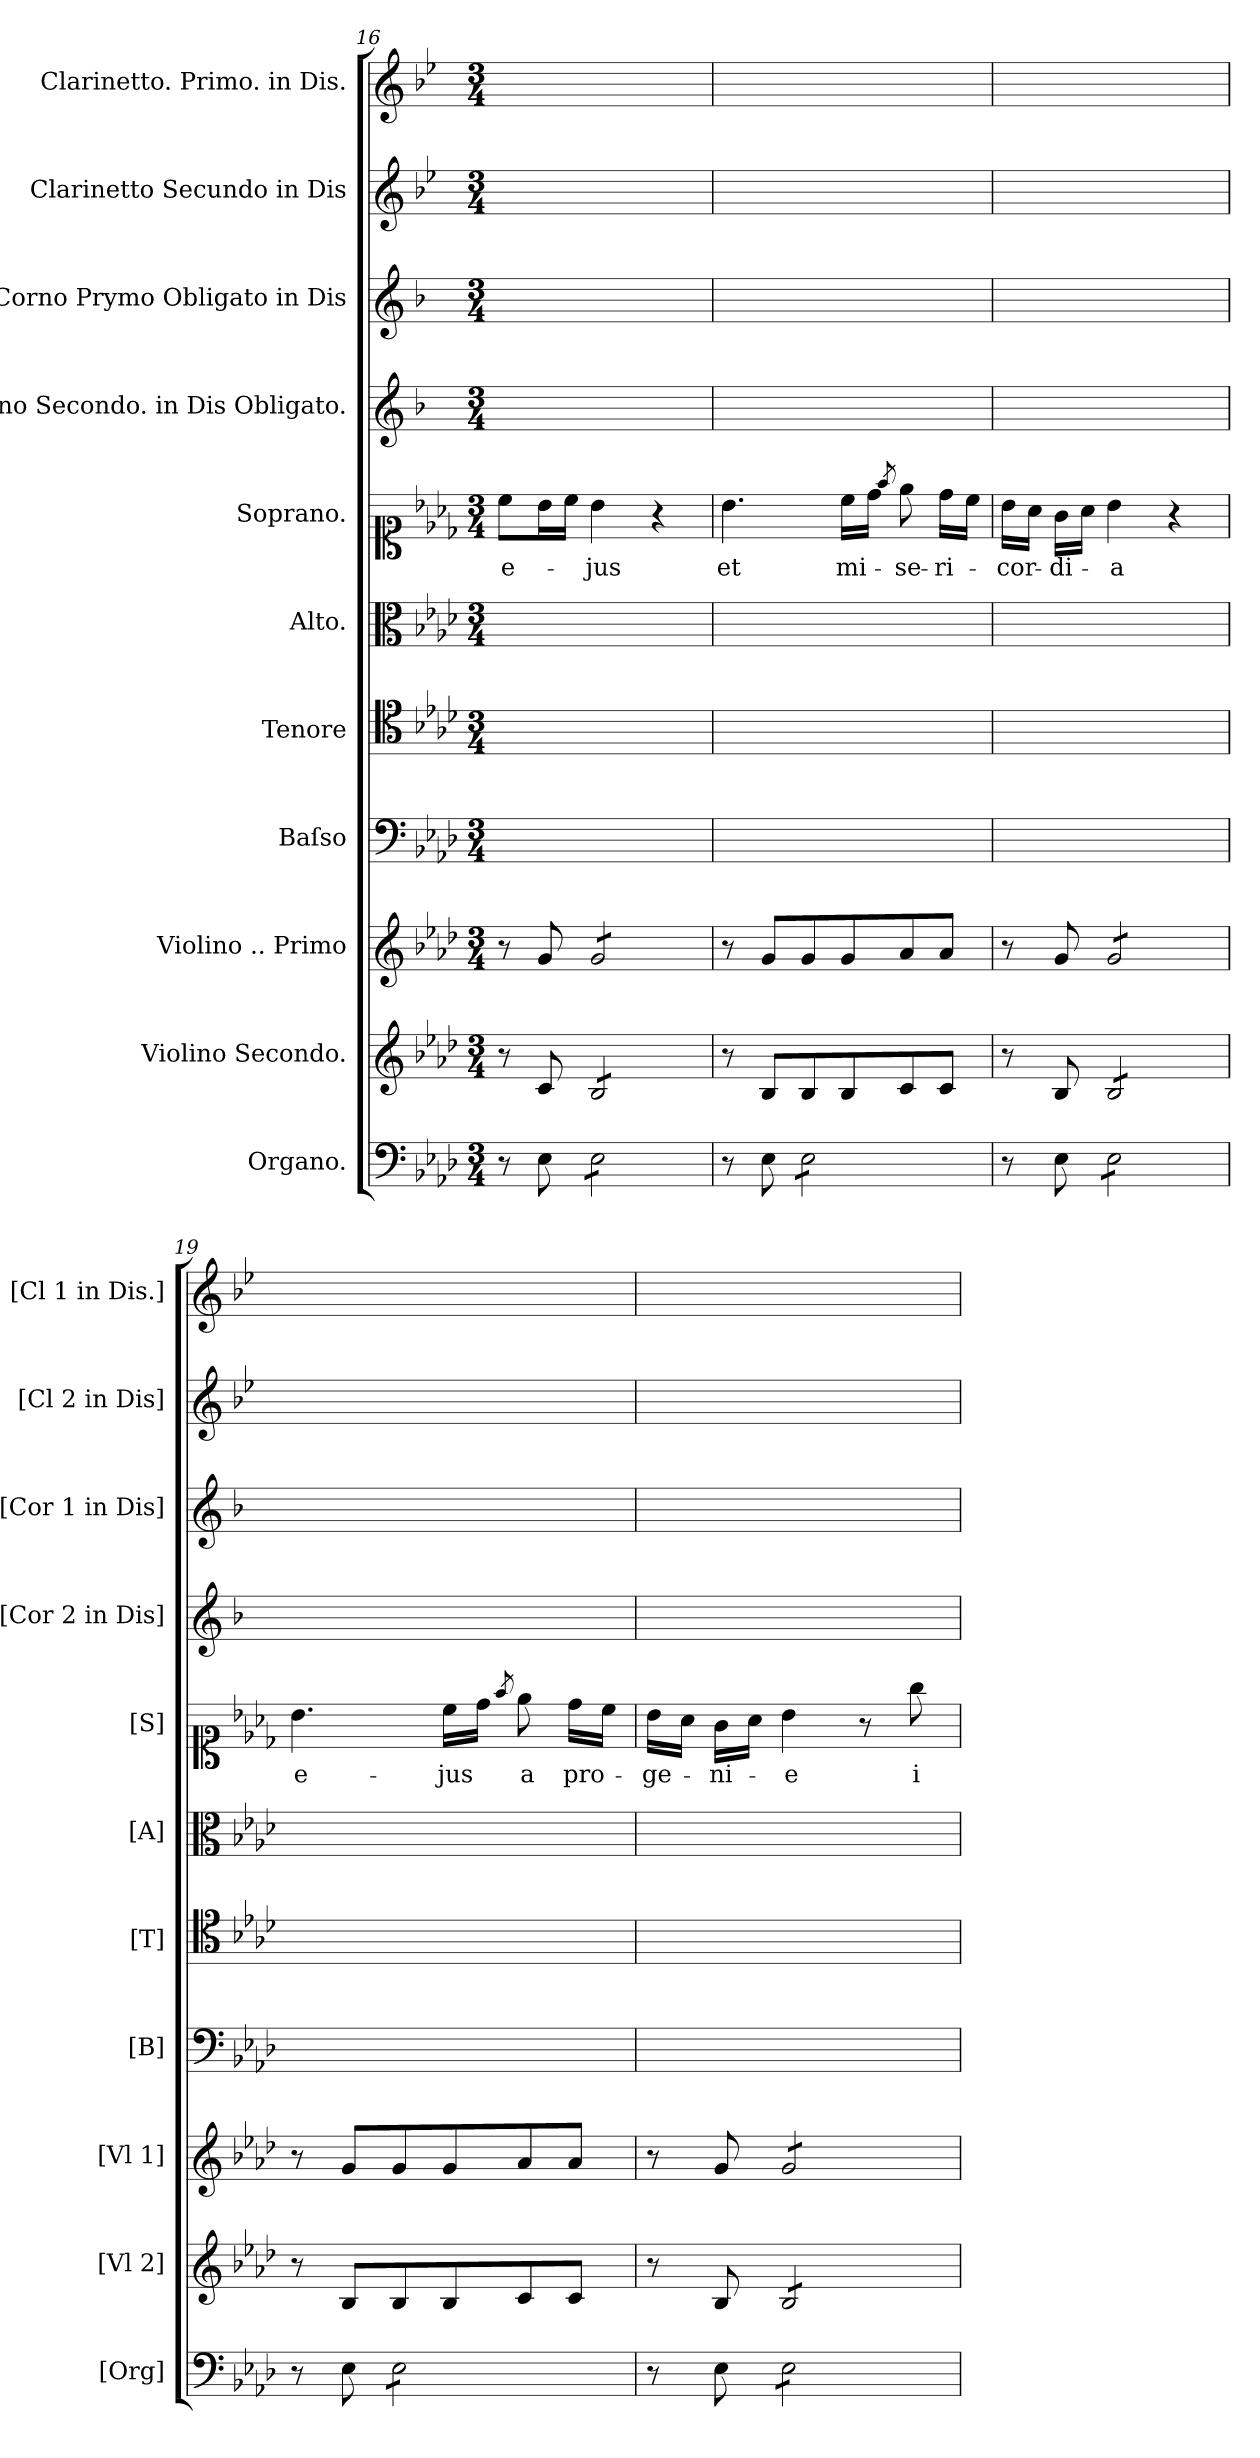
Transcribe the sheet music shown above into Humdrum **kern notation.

**kern	**kern	**kern	**kern	**kern	**kern	**kern	**text	**kern	**kern	**kern	**kern
*part11	*part10	*part9	*part8	*part7	*part6	*part5	*part5	*part4	*part3	*part2	*part1
*staff11	*staff10	*staff9	*staff8	*staff7	*staff6	*staff5	*staff5	*staff4	*staff3	*staff2	*staff1
*I"Organo.	*I"Violino Secondo.	*I"Violino .. Primo	*I"Baſso	*I"Tenore	*I"Alto.	*I"Soprano.	*	*I"Corno Secondo. in Dis Obligato.	*I"Corno Prymo Obligato in Dis	*I"Clarinetto Secundo in Dis	*I"Clarinetto. Primo. in Dis.
*I'[Org]	*I'[Vl 2]	*I'[Vl 1]	*I'[B]	*I'[T]	*I'[A]	*I'[S]	*	*I'[Cor 2 in Dis]	*I'[Cor 1 in Dis]	*I'[Cl 2 in Dis]	*I'[Cl 1 in Dis.]
*clefF4	*clefG2	*clefG2	*clefF4	*clefC4	*clefC3	*clefC1	*	*clefG2	*clefG2	*clefG2	*clefG2
*	*	*	*	*	*	*	*	*ITrd5c9	*ITrd5c9	*ITrd1c2	*ITrd1c2
*k[b-e-a-d-]	*k[b-e-a-d-]	*k[b-e-a-d-]	*k[b-e-a-d-]	*k[b-e-a-d-]	*k[b-e-a-d-]	*k[b-e-a-d-]	*	*k[b-e-a-d-]	*k[b-e-a-d-]	*k[b-e-a-d-]	*k[b-e-a-d-]
*A-:	*A-:	*A-:	*A-:	*A-:	*A-:	*A-:	*	*A-:	*A-:	*A-:	*A-:
*M3/4	*M3/4	*M3/4	*M3/4	*M3/4	*M3/4	*M3/4	*	*M3/4	*M3/4	*M3/4	*M3/4
=16	=16	=16	=16	=16	=16	=16	=16	=16	=16	=16	=16
8r	8r	8r	2.ryy	2.ryy	2.ryy	8cc\L	e-	2.ryy	2.ryy	2.ryy	2.ryy
8E-\	8c/	8g/	.	.	.	16b-\L	.	.	.	.	.
.	.	.	.	.	.	16cc\JJ	.	.	.	.	.
*tremolo	*	*	*	*	*	*	*	*	*	*	*
*	*tremolo	*	*	*	*	*	*	*	*	*	*
*	*	*tremolo	*	*	*	*	*	*	*	*	*
8E-\L	8B-/L	8g/L	.	.	.	4b-\	-jus	.	.	.	.
8E-\	8B-/	8g/	.	.	.	.	.	.	.	.	.
8E-\	8B-/	8g/	.	.	.	4r	.	.	.	.	.
8E-\J	8B-/J	8g/J	.	.	.	.	.	.	.	.	.
*	*	*Xtremolo	*	*	*	*	*	*	*	*	*
*	*Xtremolo	*	*	*	*	*	*	*	*	*	*
*Xtremolo	*	*	*	*	*	*	*	*	*	*	*
=17	=17	=17	=17	=17	=17	=17	=17	=17	=17	=17	=17
8r	8r	8r	2.ryy	2.ryy	2.ryy	4.b-\	et	2.ryy	2.ryy	2.ryy	2.ryy
8E-\	8B-/L	8g/L	.	.	.	.	.	.	.	.	.
*tremolo	*	*	*	*	*	*	*	*	*	*	*
8E-\L	8B-/	8g/	.	.	.	.	.	.	.	.	.
8E-\	8B-/	8g/	.	.	.	16cc\LL	mi-	.	.	.	.
.	.	.	.	.	.	16dd-\JJ	.	.	.	.	.
.	.	.	.	.	.	8qff/	.	.	.	.	.
8E-\	8c/	8a-/	.	.	.	8ee-\	-se-	.	.	.	.
8E-\J	8c/J	8a-/J	.	.	.	16dd-\LL	-ri-	.	.	.	.
*Xtremolo	*	*	*	*	*	*	*	*	*	*	*
.	.	.	.	.	.	16cc\JJ	.	.	.	.	.
=18	=18	=18	=18	=18	=18	=18	=18	=18	=18	=18	=18
8r	8r	8r	2.ryy	2.ryy	2.ryy	16b-\LL	-cor-	2.ryy	2.ryy	2.ryy	2.ryy
.	.	.	.	.	.	16a-\JJ	.	.	.	.	.
8E-\	8B-/	8g/	.	.	.	16g\LL	-di-	.	.	.	.
.	.	.	.	.	.	16a-\JJ	.	.	.	.	.
*tremolo	*	*	*	*	*	*	*	*	*	*	*
*	*tremolo	*	*	*	*	*	*	*	*	*	*
*	*	*tremolo	*	*	*	*	*	*	*	*	*
8E-\L	8B-/L	8g/L	.	.	.	4b-\	-a	.	.	.	.
8E-\	8B-/	8g/	.	.	.	.	.	.	.	.	.
8E-\	8B-/	8g/	.	.	.	4r	.	.	.	.	.
8E-\J	8B-/J	8g/J	.	.	.	.	.	.	.	.	.
*	*	*Xtremolo	*	*	*	*	*	*	*	*	*
*	*Xtremolo	*	*	*	*	*	*	*	*	*	*
*Xtremolo	*	*	*	*	*	*	*	*	*	*	*
=19	=19	=19	=19	=19	=19	=19	=19	=19	=19	=19	=19
8r	8r	8r	2.ryy	2.ryy	2.ryy	4.b-\	e-	2.ryy	2.ryy	2.ryy	2.ryy
8E-\	8B-/L	8g/L	.	.	.	.	.	.	.	.	.
*tremolo	*	*	*	*	*	*	*	*	*	*	*
8E-\L	8B-/	8g/	.	.	.	.	.	.	.	.	.
8E-\	8B-/	8g/	.	.	.	16cc\LL	-jus	.	.	.	.
.	.	.	.	.	.	16dd-\JJ	.	.	.	.	.
.	.	.	.	.	.	8qff/	.	.	.	.	.
8E-\	8c/	8a-/	.	.	.	8ee-\	a	.	.	.	.
8E-\J	8c/J	8a-/J	.	.	.	16dd-\LL	pro-	.	.	.	.
*Xtremolo	*	*	*	*	*	*	*	*	*	*	*
.	.	.	.	.	.	16cc\JJ	.	.	.	.	.
=20	=20	=20	=20	=20	=20	=20	=20	=20	=20	=20	=20
8r	8r	8r	2.ryy	2.ryy	2.ryy	16b-\LL	-ge-	2.ryy	2.ryy	2.ryy	2.ryy
.	.	.	.	.	.	16a-\JJ	.	.	.	.	.
8E-\	8B-/	8g/	.	.	.	16g\LL	-ni-	.	.	.	.
.	.	.	.	.	.	16a-\JJ	.	.	.	.	.
*tremolo	*	*	*	*	*	*	*	*	*	*	*
*	*tremolo	*	*	*	*	*	*	*	*	*	*
*	*	*tremolo	*	*	*	*	*	*	*	*	*
8E-\L	8B-/L	8g/L	.	.	.	4b-\	-e	.	.	.	.
8E-\	8B-/	8g/	.	.	.	.	.	.	.	.	.
8E-\	8B-/	8g/	.	.	.	8r	.	.	.	.	.
8E-\J	8B-/J	8g/J	.	.	.	8gg\	i	.	.	.	.
*	*	*Xtremolo	*	*	*	*	*	*	*	*	*
*	*Xtremolo	*	*	*	*	*	*	*	*	*	*
*Xtremolo	*	*	*	*	*	*	*	*	*	*	*
=	=	=	=	=	=	=	=	=	=	=	=
*-	*-	*-	*-	*-	*-	*-	*-	*-	*-	*-	*-
